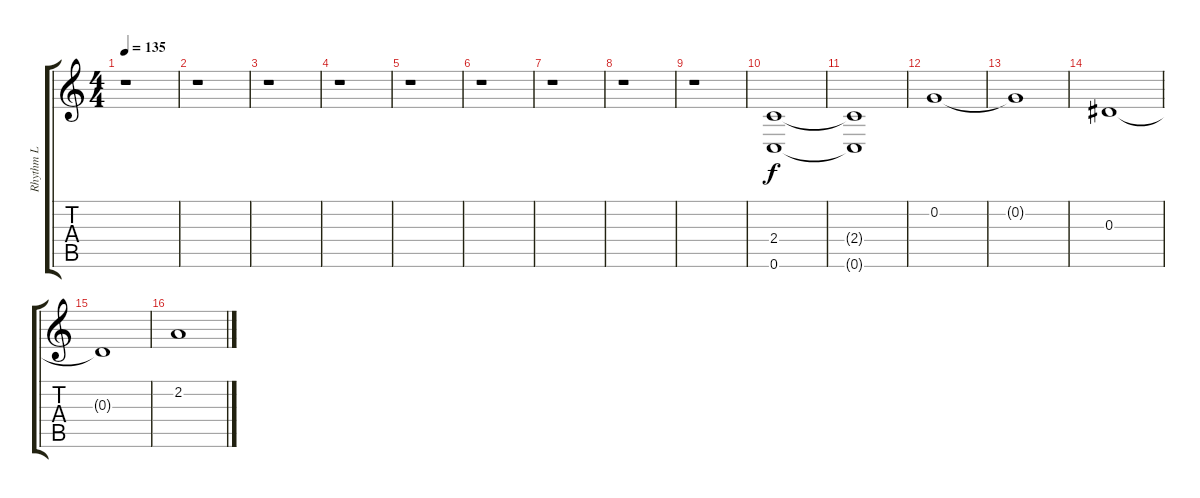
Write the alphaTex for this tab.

\track ("Rhythm L" "Rhythm L") {instrument distortionguitar}
\staff {score tabs}
\tuning (C4 G3 Eb3 Bb2 F2 C2) {hide}
\ts (4 4)
\tempo 135
\tempo 100
\tempo 135
\clef g2
\ks c
r.1{dy f instrument distortionguitar} |
r.1 |
r.1 |
r.1 |
r.1 |
r.1 |
r.1 |
r.1 |
r.1 |
(2.4 0.6).1 |
(2.4{t} 0.6{t}).1 |
0.2.1 |
0.2{t}.1 |
0.3.1 |
0.3{t}.1 |
2.2.1
